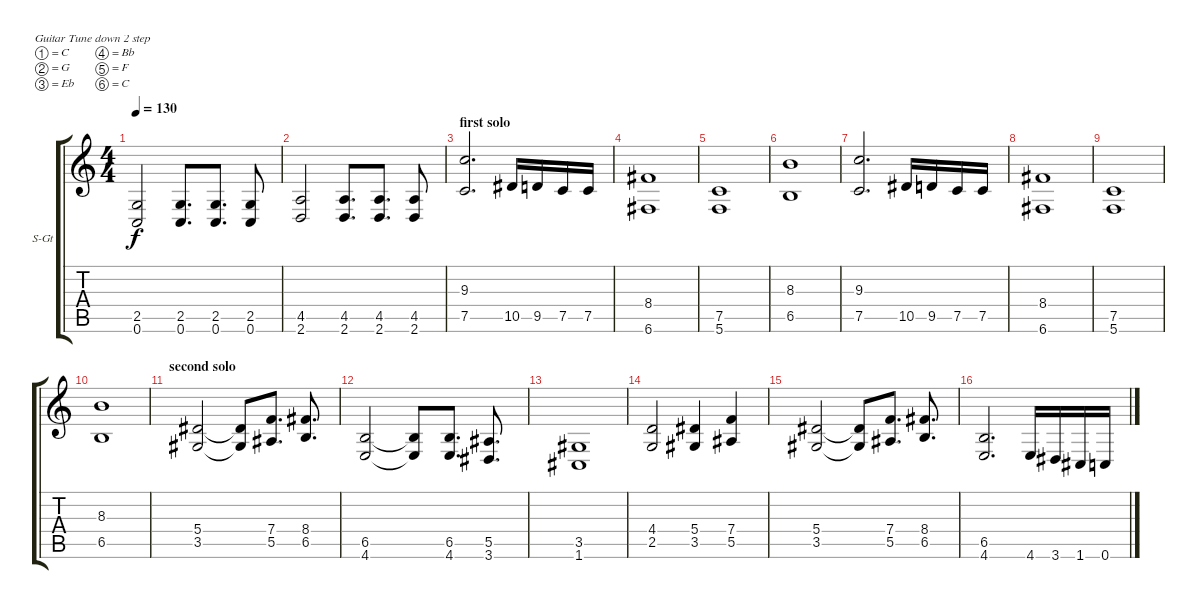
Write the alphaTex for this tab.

\bracketExtendMode groupsimilarinstruments
\firstSystemTrackNameOrientation horizontal
\otherSystemsTrackNameOrientation horizontal
\track ("Guitar 1" "S-Gt") {instrument acousticguitarsteel}
\staff {score tabs}
\tuning (C4 G3 Eb3 Bb2 F2 C2)
\ts (4 4)
\tempo 130
\clef g2
\ks c
(0.6 2.5).2{dy f} (0.6 2.5).8{d} (0.6 2.5).8{d} (0.6 2.5).8 |
(2.6 4.5).2 (2.6 4.5).8{d} (2.6 4.5).8{d} (2.6 4.5).8 |
\section ("" "first solo")
(7.5 9.3).2{d} 10.5.16 9.5.16 7.5.16 7.5.16 |
(6.6 8.4).1 |
(5.6 7.5).1 |
(6.5 8.3).1 |
(7.5 9.3).2{d} 10.5.16 9.5.16 7.5.16 7.5.16 |
(6.6 8.4).1 |
(5.6 7.5).1 |
(6.5 8.3).1 |
\section ("" "second solo")
(3.5 5.4).2 (3.5{t} 5.4{t}).8 (5.5 7.4).8{d} (6.5 8.4).8{d} |
(6.5 4.6).2 (6.5{t} 4.6{t}).8 (6.5 4.6).8{d} (5.5 3.6).8{d} |
(1.6 3.5).1 |
(2.5 4.4).2 (3.5 5.4).4 (5.5 7.4).4 |
(3.5 5.4).2 (3.5{t} 5.4{t}).8 (5.5 7.4).8{d} (6.5 8.4).8{d} |
(6.5 4.6).2{d} 4.6.16 3.6.16 1.6.16 0.6.16
